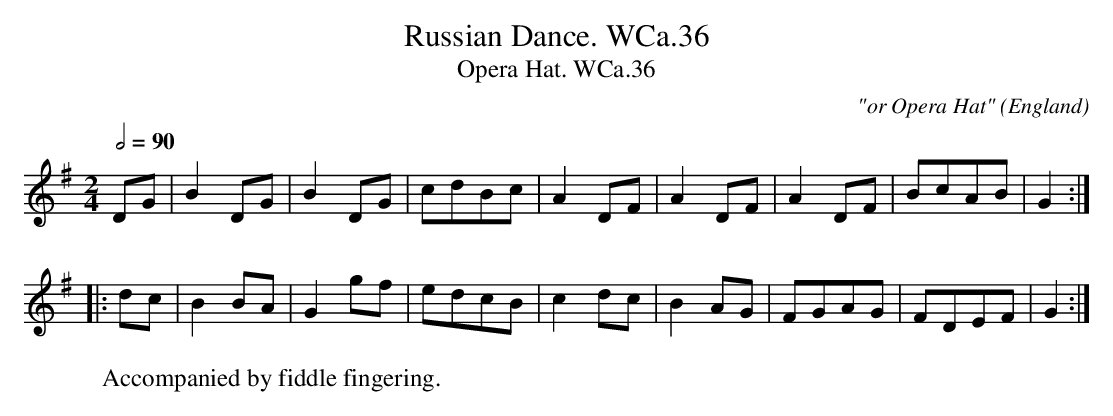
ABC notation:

X:1
T:Russian Dance. WCa.36
T:Opera Hat. WCa.36
C:"or Opera Hat"
L:1/8
M:2/4
O:England
Q:1/2=90
K:G
DG|B2DG|B2DG|cdBc|A2DF|A2DF|A2DF|BcAB|G2:|!
|:dc|B2BA|G2gf|edcB|c2dc|B2AG|FGAG|FDEF|G2:|
W:Accompanied by fiddle fingering.
